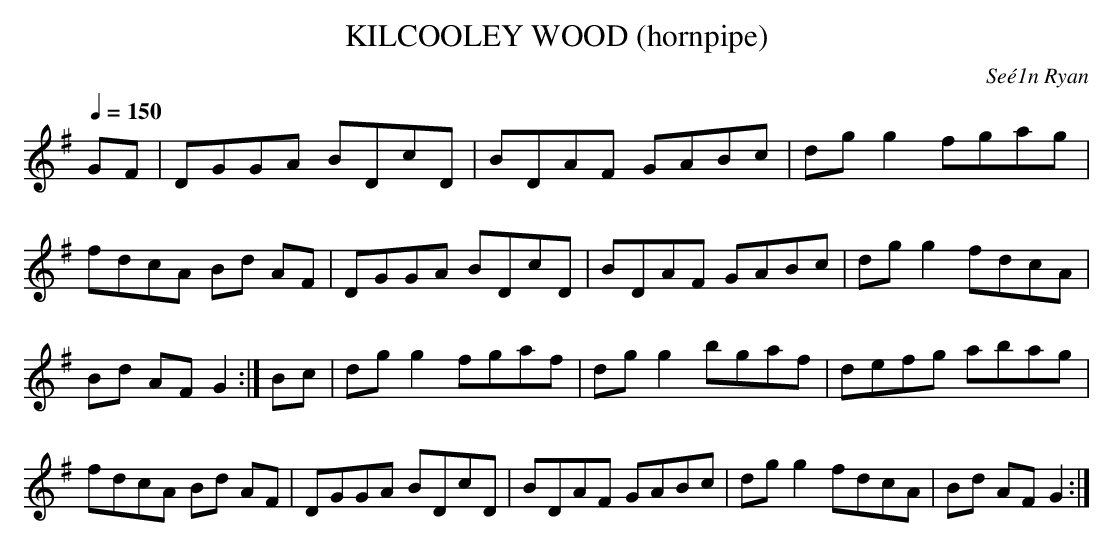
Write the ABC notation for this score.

X:1
T:KILCOOLEY WOOD (hornpipe)\
C:Se\'e1n Ryan\
Q:1/4=150\
L:1/8\
M:C|\
K:G\
GF|DGGA BDcD|BDAF GABc|dg g2 fgag|fdcA Bd AF|\
DGGA BDcD|BDAF GABc|dgg2 fdcA|Bd AF G2:|\
Bc|dgg2 fgaf|dgg2 bgaf|defg abag|fdcA Bd AF|\
DGGA BDcD|BDAF GABc|dgg2 fdcA|Bd AF G2:|\
\
\
